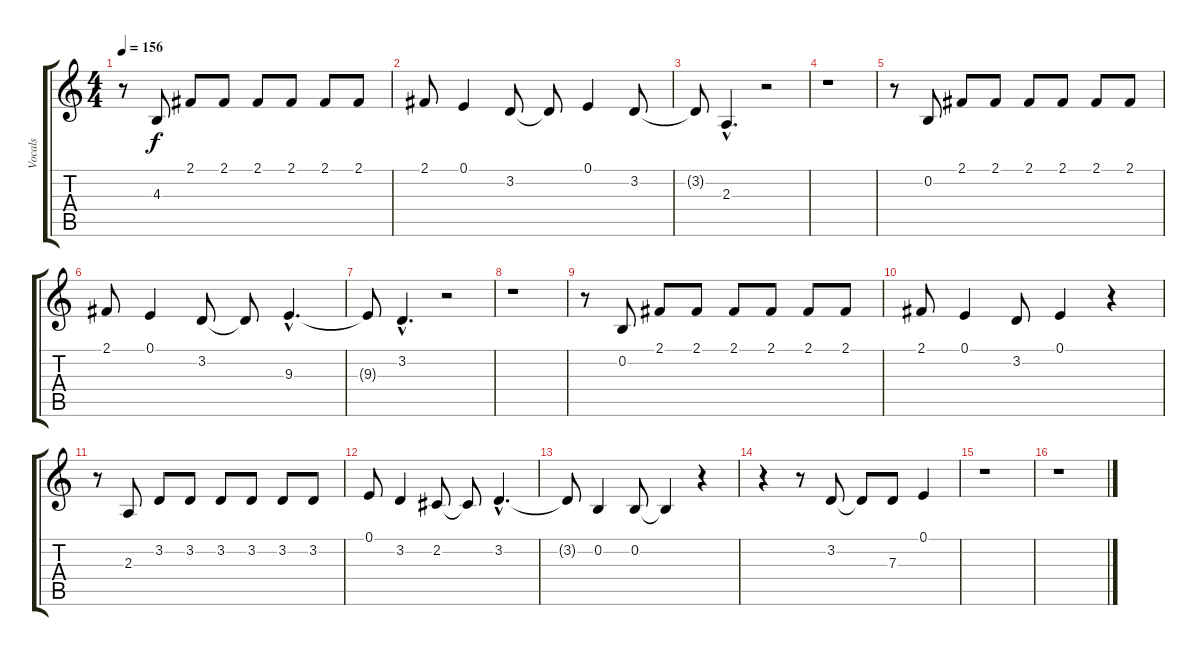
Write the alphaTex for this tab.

\track ("Vocals" "Vocals") {instrument baritonesax}
\staff {score tabs}
\tuning (E4 B3 G3 D3 A2 E2) {hide}
\ts (4 4)
\tempo 156
\clef g2
\ks c
r.8{dy f} 4.3.8 2.1.8 2.1.8 2.1.8 2.1.8 2.1.8 2.1.8 |
2.1.8 0.1.4 3.2.8 3.2{t}.8 0.1.4 3.2.8 |
3.2{t}.8 2.3{hac}.4{d} r.2 |
r.1 |
r.8 0.2.8 2.1.8 2.1.8 2.1.8 2.1.8 2.1.8 2.1.8 |
2.1.8 0.1.4 3.2.8 3.2{t}.8 9.3{hac}.4{d} |
9.3{t}.8 3.2{hac}.4{d} r.2 |
r.1 |
r.8 0.2.8 2.1.8 2.1.8 2.1.8 2.1.8 2.1.8 2.1.8 |
2.1.8 0.1.4 3.2.8 0.1.4 r.4 |
r.8 2.3.8 3.2.8 3.2.8 3.2.8 3.2.8 3.2.8 3.2.8 |
0.1.8 3.2.4 2.2.8 2.2{t}.8 3.2{hac}.4{d} |
3.2{t}.8 0.2.4 0.2.8 0.2{t}.4 r.4 |
r.4 r.8 3.2.8 3.2{t}.8 7.3.8 0.1.4 |
r.1 |
r.1
